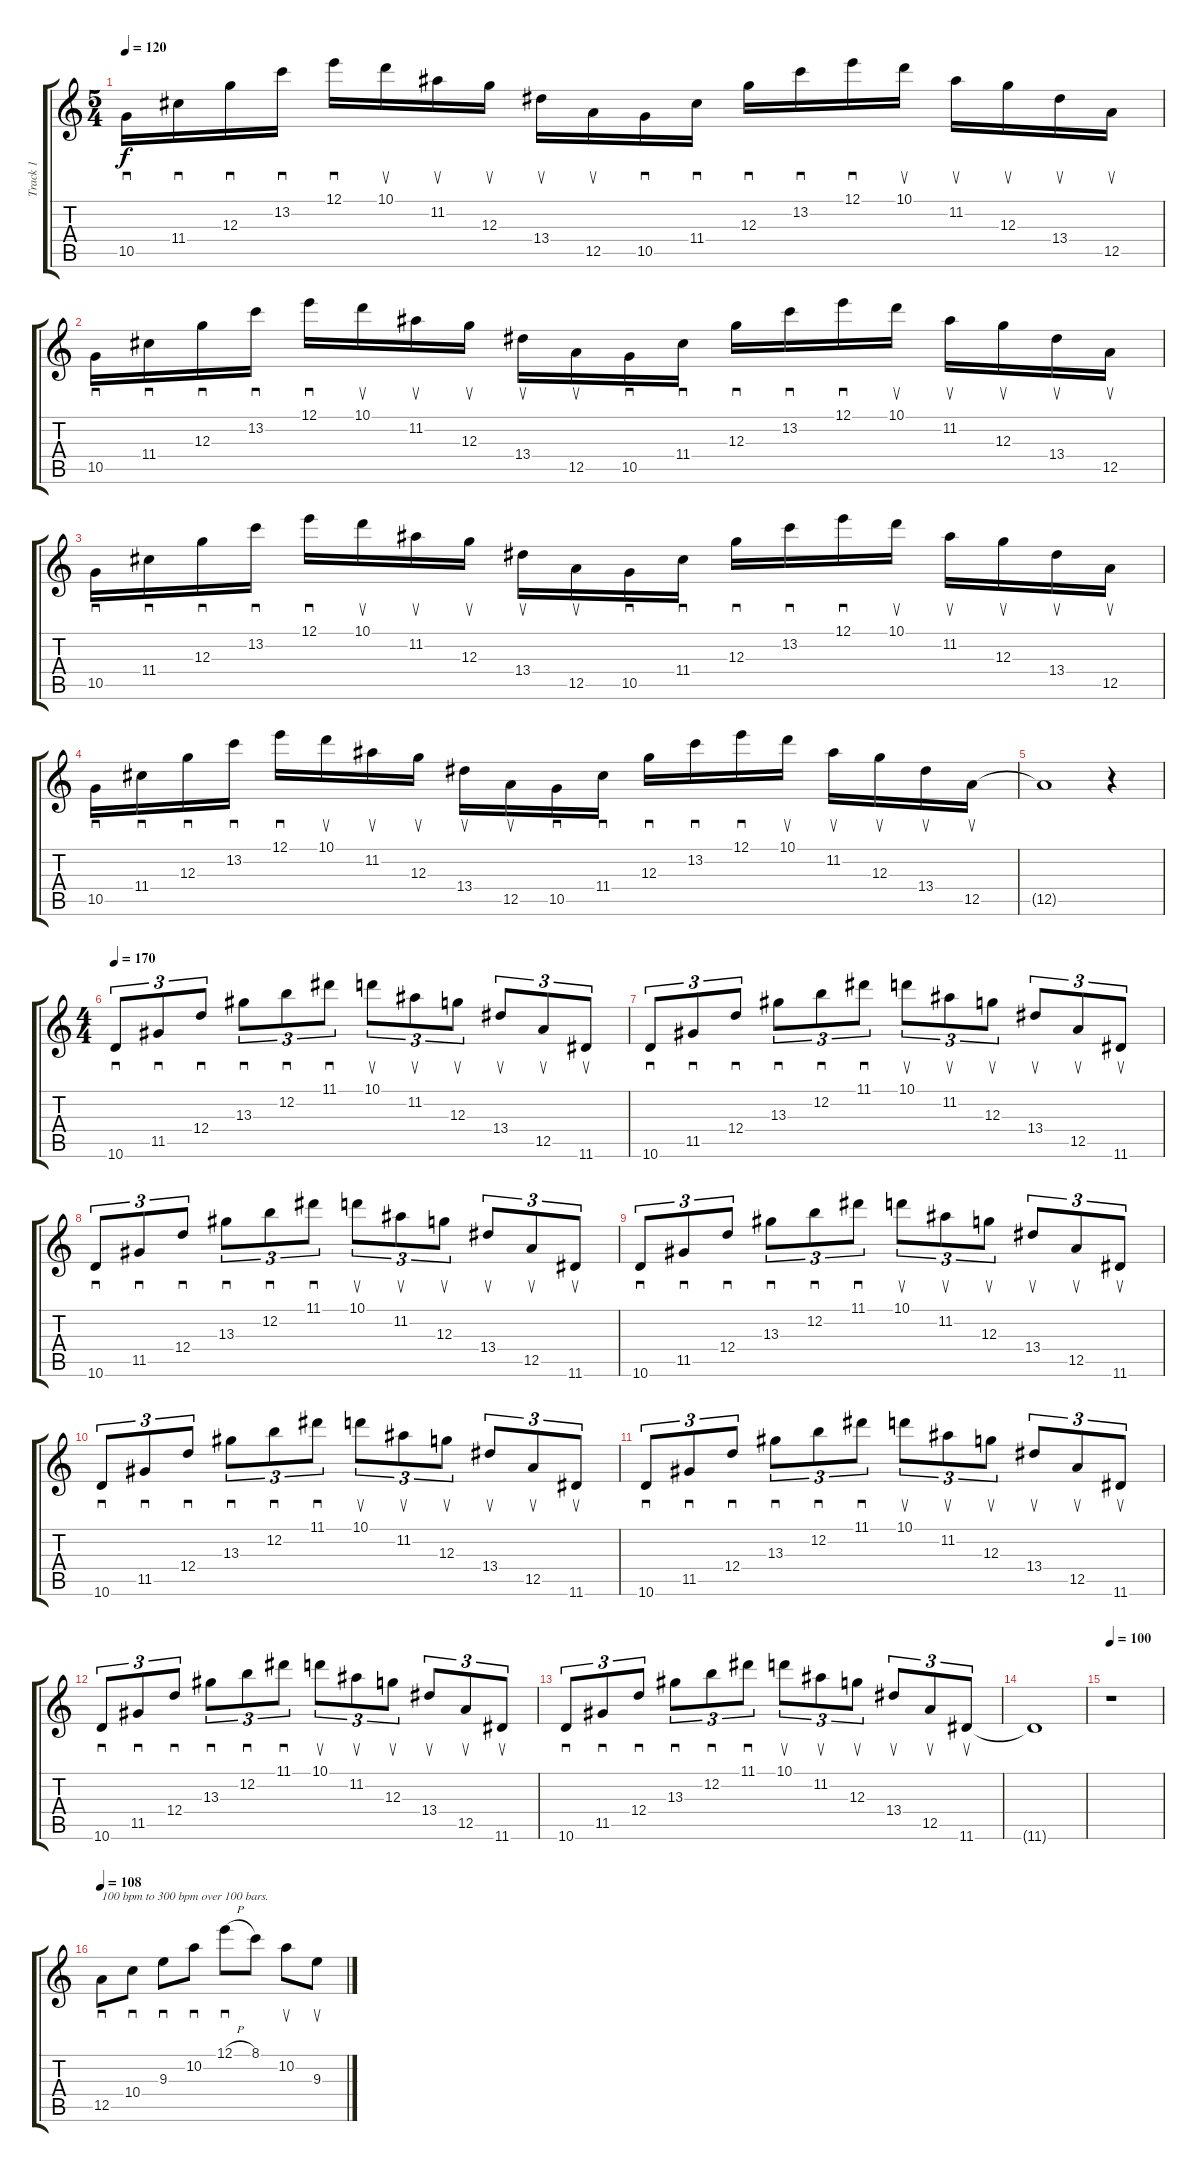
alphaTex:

\track ("Track 1" "Track 1") {instrument acousticguitarsteel}
\staff {score tabs}
\tuning (E4 B3 G3 D3 A2 E2) {hide}
\ts (5 4)
\tempo 120
\clef g2
\ks c
10.5.16{sd dy f} 11.4.16{sd} 12.3.16{sd} 13.2.16{sd} 12.1.16{sd} 10.1.16{su} 11.2.16{su} 12.3.16{su} 13.4.16{su} 12.5.16{su} 10.5.16{sd} 11.4.16{sd} 12.3.16{sd} 13.2.16{sd} 12.1.16{sd} 10.1.16{su} 11.2.16{su} 12.3.16{su} 13.4.16{su} 12.5.16{su} |
10.5.16{sd} 11.4.16{sd} 12.3.16{sd} 13.2.16{sd} 12.1.16{sd} 10.1.16{su} 11.2.16{su} 12.3.16{su} 13.4.16{su} 12.5.16{su} 10.5.16{sd} 11.4.16{sd} 12.3.16{sd} 13.2.16{sd} 12.1.16{sd} 10.1.16{su} 11.2.16{su} 12.3.16{su} 13.4.16{su} 12.5.16{su} |
10.5.16{sd} 11.4.16{sd} 12.3.16{sd} 13.2.16{sd} 12.1.16{sd} 10.1.16{su} 11.2.16{su} 12.3.16{su} 13.4.16{su} 12.5.16{su} 10.5.16{sd} 11.4.16{sd} 12.3.16{sd} 13.2.16{sd} 12.1.16{sd} 10.1.16{su} 11.2.16{su} 12.3.16{su} 13.4.16{su} 12.5.16{su} |
10.5.16{sd} 11.4.16{sd} 12.3.16{sd} 13.2.16{sd} 12.1.16{sd} 10.1.16{su} 11.2.16{su} 12.3.16{su} 13.4.16{su} 12.5.16{su} 10.5.16{sd} 11.4.16{sd} 12.3.16{sd} 13.2.16{sd} 12.1.16{sd} 10.1.16{su} 11.2.16{su} 12.3.16{su} 13.4.16{su} 12.5.16{su} |
12.5{t}.1 r.4 |
\ts (4 4)
\tempo 170
10.6.8{sd tu (3 2)} 11.5.8{sd tu (3 2)} 12.4.8{sd tu (3 2)} 13.3.8{sd tu (3 2)} 12.2.8{sd tu (3 2)} 11.1.8{sd tu (3 2)} 10.1.8{su tu (3 2)} 11.2.8{su tu (3 2)} 12.3.8{su tu (3 2)} 13.4.8{su tu (3 2)} 12.5.8{su tu (3 2)} 11.6.8{su tu (3 2)} |
10.6.8{sd tu (3 2)} 11.5.8{sd tu (3 2)} 12.4.8{sd tu (3 2)} 13.3.8{sd tu (3 2)} 12.2.8{sd tu (3 2)} 11.1.8{sd tu (3 2)} 10.1.8{su tu (3 2)} 11.2.8{su tu (3 2)} 12.3.8{su tu (3 2)} 13.4.8{su tu (3 2)} 12.5.8{su tu (3 2)} 11.6.8{su tu (3 2)} |
10.6.8{sd tu (3 2)} 11.5.8{sd tu (3 2)} 12.4.8{sd tu (3 2)} 13.3.8{sd tu (3 2)} 12.2.8{sd tu (3 2)} 11.1.8{sd tu (3 2)} 10.1.8{su tu (3 2)} 11.2.8{su tu (3 2)} 12.3.8{su tu (3 2)} 13.4.8{su tu (3 2)} 12.5.8{su tu (3 2)} 11.6.8{su tu (3 2)} |
10.6.8{sd tu (3 2)} 11.5.8{sd tu (3 2)} 12.4.8{sd tu (3 2)} 13.3.8{sd tu (3 2)} 12.2.8{sd tu (3 2)} 11.1.8{sd tu (3 2)} 10.1.8{su tu (3 2)} 11.2.8{su tu (3 2)} 12.3.8{su tu (3 2)} 13.4.8{su tu (3 2)} 12.5.8{su tu (3 2)} 11.6.8{su tu (3 2)} |
10.6.8{sd tu (3 2)} 11.5.8{sd tu (3 2)} 12.4.8{sd tu (3 2)} 13.3.8{sd tu (3 2)} 12.2.8{sd tu (3 2)} 11.1.8{sd tu (3 2)} 10.1.8{su tu (3 2)} 11.2.8{su tu (3 2)} 12.3.8{su tu (3 2)} 13.4.8{su tu (3 2)} 12.5.8{su tu (3 2)} 11.6.8{su tu (3 2)} |
10.6.8{sd tu (3 2)} 11.5.8{sd tu (3 2)} 12.4.8{sd tu (3 2)} 13.3.8{sd tu (3 2)} 12.2.8{sd tu (3 2)} 11.1.8{sd tu (3 2)} 10.1.8{su tu (3 2)} 11.2.8{su tu (3 2)} 12.3.8{su tu (3 2)} 13.4.8{su tu (3 2)} 12.5.8{su tu (3 2)} 11.6.8{su tu (3 2)} |
10.6.8{sd tu (3 2)} 11.5.8{sd tu (3 2)} 12.4.8{sd tu (3 2)} 13.3.8{sd tu (3 2)} 12.2.8{sd tu (3 2)} 11.1.8{sd tu (3 2)} 10.1.8{su tu (3 2)} 11.2.8{su tu (3 2)} 12.3.8{su tu (3 2)} 13.4.8{su tu (3 2)} 12.5.8{su tu (3 2)} 11.6.8{su tu (3 2)} |
10.6.8{sd tu (3 2)} 11.5.8{sd tu (3 2)} 12.4.8{sd tu (3 2)} 13.3.8{sd tu (3 2)} 12.2.8{sd tu (3 2)} 11.1.8{sd tu (3 2)} 10.1.8{su tu (3 2)} 11.2.8{su tu (3 2)} 12.3.8{su tu (3 2)} 13.4.8{su tu (3 2)} 12.5.8{su tu (3 2)} 11.6.8{su tu (3 2)} |
11.6{t}.1 |
\tempo 100
r.1 |
\tempo 108
12.5.8{sd txt "100 bpm to 300 bpm over 100 bars. "} 10.4.8{sd} 9.3.8{sd} 10.2.8{sd} 12.1{h}.8{sd} 8.1.8 10.2.8{su} 9.3.8{su}
